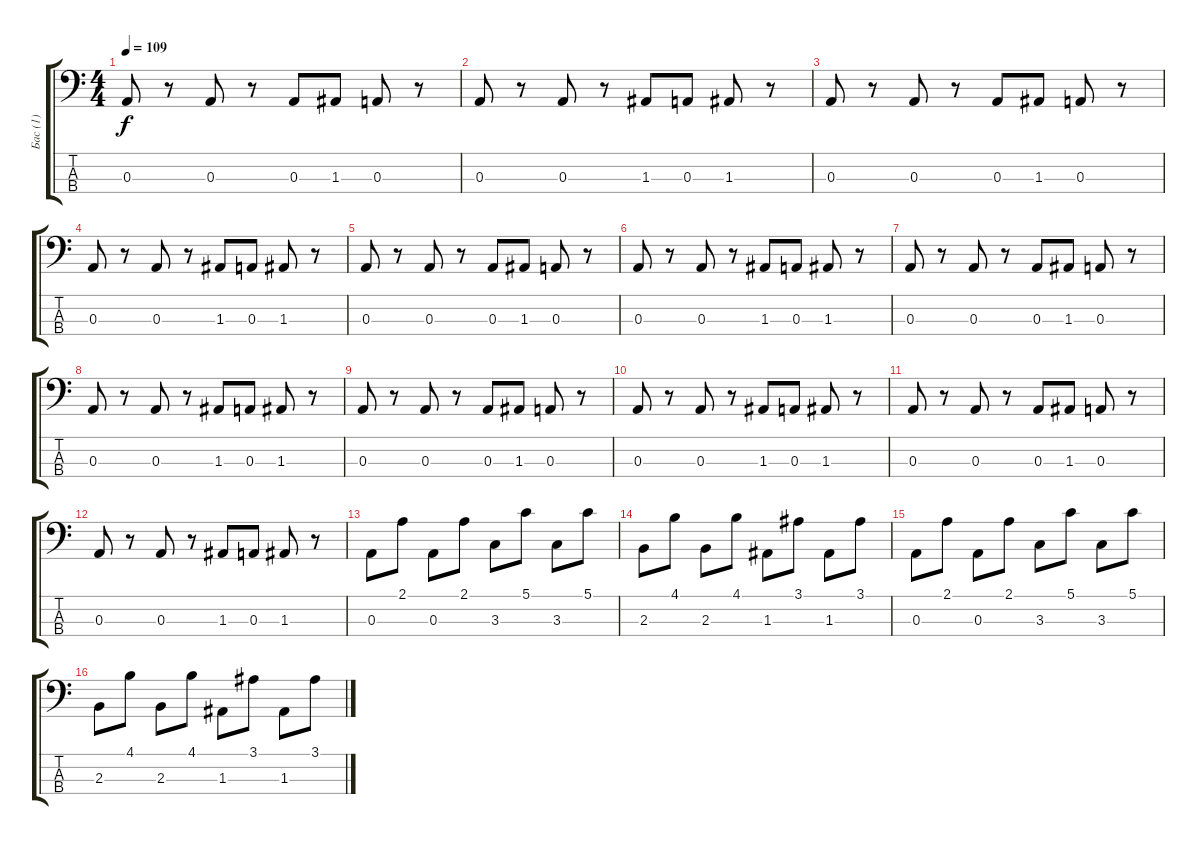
\track ("Бас (1)" "Бас (1)") {instrument electricbassfinger}
\staff {score tabs}
\tuning (G2 D2 A1 E1) {hide}
\ts (4 4)
\tempo 109
\clef f4
\ks c
0.3.8{dy f} r.8 0.3.8 r.8 0.3.8 1.3.8 0.3.8 r.8 |
0.3.8 r.8 0.3.8 r.8 1.3.8 0.3.8 1.3.8 r.8 |
0.3.8 r.8 0.3.8 r.8 0.3.8 1.3.8 0.3.8 r.8 |
0.3.8 r.8 0.3.8 r.8 1.3.8 0.3.8 1.3.8 r.8 |
0.3.8 r.8 0.3.8 r.8 0.3.8 1.3.8 0.3.8 r.8 |
0.3.8 r.8 0.3.8 r.8 1.3.8 0.3.8 1.3.8 r.8 |
0.3.8 r.8 0.3.8 r.8 0.3.8 1.3.8 0.3.8 r.8 |
0.3.8 r.8 0.3.8 r.8 1.3.8 0.3.8 1.3.8 r.8 |
0.3.8 r.8 0.3.8 r.8 0.3.8 1.3.8 0.3.8 r.8 |
0.3.8 r.8 0.3.8 r.8 1.3.8 0.3.8 1.3.8 r.8 |
0.3.8 r.8 0.3.8 r.8 0.3.8 1.3.8 0.3.8 r.8 |
0.3.8 r.8 0.3.8 r.8 1.3.8 0.3.8 1.3.8 r.8 |
0.3.8 2.1.8 0.3.8 2.1.8 3.3.8 5.1.8 3.3.8 5.1.8 |
2.3.8 4.1.8 2.3.8 4.1.8 1.3.8 3.1.8 1.3.8 3.1.8 |
0.3.8 2.1.8 0.3.8 2.1.8 3.3.8 5.1.8 3.3.8 5.1.8 |
2.3.8 4.1.8 2.3.8 4.1.8 1.3.8 3.1.8 1.3.8 3.1.8
